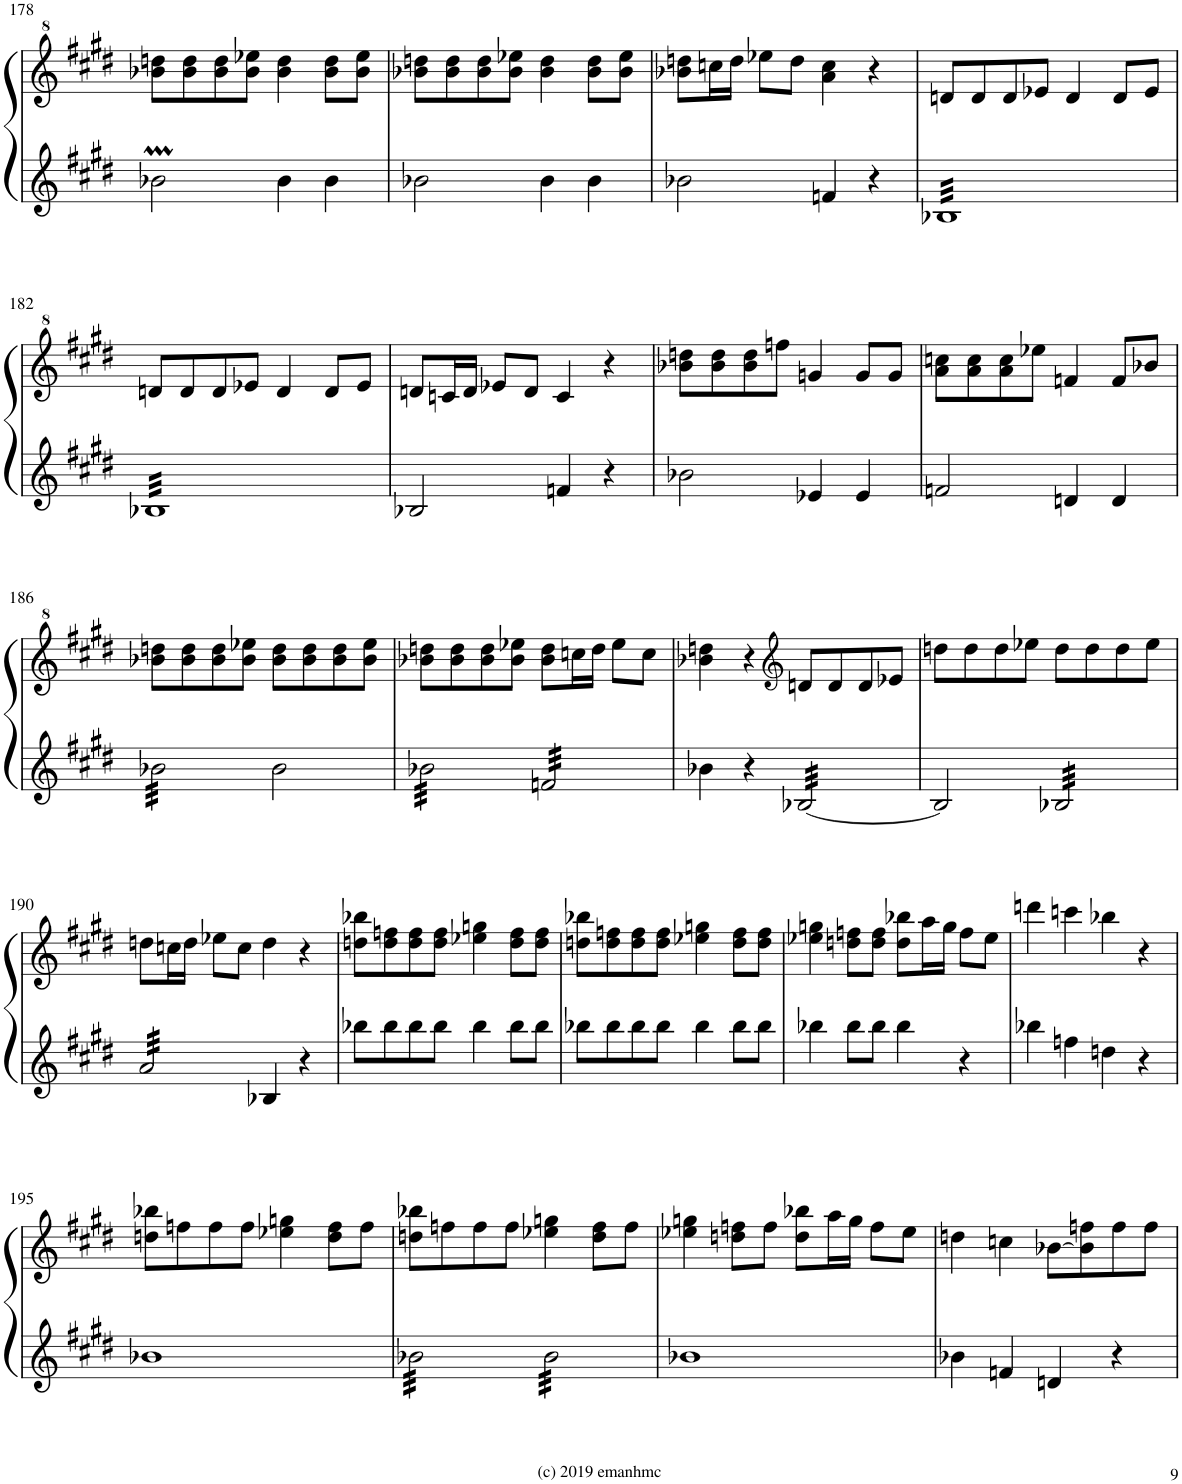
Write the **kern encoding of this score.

**kern	**kern
*part1	*part1
*staff2	*staff1
*I"Piano	*
*I'Pno.	*
!!LO:PB:g=z
*clefF4	*clefG2
*k[f#c#g#d#]	*k[f#c#g#d#]
*M4/4	*M4/4
*met(c)	*met(c)
=178	=178
2b-XM\	8bb-X\ 8dddn\L
.	8bb-\ 8ddd\
.	8bb-\ 8ddd\
.	8bb-\ 8eee-X\J
4b-\	4bb-\ 4ddd\
4b-\	8bb-\ 8ddd\L
.	8bb-\ 8eee-\J
=179	=179
2b-X\	8bb-X\ 8dddn\L
.	8bb-\ 8ddd\
.	8bb-\ 8ddd\
.	8bb-\ 8eee-X\J
4b-\	4bb-\ 4ddd\
4b-\	8bb-\ 8ddd\L
.	8bb-\ 8eee-\J
=180	=180
2b-X\	8bb-X\ 8dddn\L
.	16cccn\L
.	16ddd\JJ
.	8eee-X\L
.	8ddd\J
4fn/	4aa\ 4ccc\
4r	4r
=181	=181
*tremolo	*
32B-XLLL	8ddn/L
32B-X	.
32B-X	.
32B-X	.
32B-X	8dd/
32B-X	.
32B-X	.
32B-X	.
32B-X	8dd/
32B-X	.
32B-X	.
32B-X	.
32B-X	8ee-X/J
32B-X	.
32B-X	.
32B-X	.
32B-X	4dd/
32B-X	.
32B-X	.
32B-X	.
32B-X	.
32B-X	.
32B-X	.
32B-X	.
32B-X	8dd/L
32B-X	.
32B-X	.
32B-X	.
32B-X	8ee-/J
32B-X	.
32B-X	.
32B-XJJJ	.
!!LO:LB:g=z
=182	=182
32B-XLLL	8ddn/L
32B-X	.
32B-X	.
32B-X	.
32B-X	8dd/
32B-X	.
32B-X	.
32B-X	.
32B-X	8dd/
32B-X	.
32B-X	.
32B-X	.
32B-X	8ee-X/J
32B-X	.
32B-X	.
32B-X	.
32B-X	4dd/
32B-X	.
32B-X	.
32B-X	.
32B-X	.
32B-X	.
32B-X	.
32B-X	.
32B-X	8dd/L
32B-X	.
32B-X	.
32B-X	.
32B-X	8ee-/J
32B-X	.
32B-X	.
32B-XJJJ	.
*Xtremolo	*
=183	=183
2B-X/	8ddn/L
.	16ccn/L
.	16dd/JJ
.	8ee-X/L
.	8dd/J
4fn/	4cc/
4r	4r
=184	=184
2b-X\	8bb-X\ 8dddn\L
.	8bb-\ 8ddd\
.	8bb-\ 8ddd\
.	8fffn\J
4e-X/	4ggn/
4e-/	8gg/L
.	8gg/J
=185	=185
2fn/	8aa\ 8cccn\L
.	8aa\ 8ccc\
.	8aa\ 8ccc\
.	8eee-X\J
4dn/	4ffn/
4d/	8ff/L
.	8bb-X/J
!!LO:LB:g=z
=186	=186
*tremolo	*
32b-X\LLL	8bb-X\ 8dddn\L
32b-X\	.
32b-X\	.
32b-X\	.
32b-X\	8bb-\ 8ddd\
32b-X\	.
32b-X\	.
32b-X\	.
32b-X\	8bb-\ 8ddd\
32b-X\	.
32b-X\	.
32b-X\	.
32b-X\	8bb-\ 8eee-X\J
32b-X\	.
32b-X\	.
32b-X\JJJ	.
*Xtremolo	*
2b-\	8bb-\ 8ddd\L
.	8bb-\ 8ddd\
.	8bb-\ 8ddd\
.	8bb-\ 8eee-\J
=187	=187
*tremolo	*
32b-X\LLL	8bb-X\ 8dddn\L
32b-X\	.
32b-X\	.
32b-X\	.
32b-X\	8bb-\ 8ddd\
32b-X\	.
32b-X\	.
32b-X\	.
32b-X\	8bb-\ 8ddd\
32b-X\	.
32b-X\	.
32b-X\	.
32b-X\	8bb-\ 8eee-X\J
32b-X\	.
32b-X\	.
32b-X\JJJ	.
32fn/LLL	8bb-\ 8ddd\L
32fn/	.
32fn/	.
32fn/	.
32fn/	16cccn\L
32fn/	.
32fn/	16ddd\JJ
32fn/	.
32fn/	8eee-\L
32fn/	.
32fn/	.
32fn/	.
32fn/	8ccc\J
32fn/	.
32fn/	.
32fn/JJJ	.
*Xtremolo	*
=188	=188
4b-X\	4bb-X\ 4dddn\
4r	4r
*	*clefG2
*tremolo	*
[32B-X/LLL	8dn/L
32B-X/	.
32B-X/	.
32B-X/	.
32B-X/	8d/
32B-X/	.
32B-X/	.
32B-X/	.
32B-X/	8d/
32B-X/	.
32B-X/	.
32B-X/	.
32B-X/	8e-X/J
32B-X/	.
32B-X/	.
32B-X/JJJ	.
*Xtremolo	*
=189	=189
2B-/]	8ddn\L
.	8dd\
.	8dd\
.	8ee-X\J
*tremolo	*
32B-X/LLL	8dd\L
32B-X/	.
32B-X/	.
32B-X/	.
32B-X/	8dd\
32B-X/	.
32B-X/	.
32B-X/	.
32B-X/	8dd\
32B-X/	.
32B-X/	.
32B-X/	.
32B-X/	8ee-\J
32B-X/	.
32B-X/	.
32B-X/JJJ	.
!!LO:LB:g=z
=190	=190
32a/LLL	8ddn\L
32a/	.
32a/	.
32a/	.
32a/	16ccn\L
32a/	.
32a/	16dd\JJ
32a/	.
32a/	8ee-X\L
32a/	.
32a/	.
32a/	.
32a/	8cc\J
32a/	.
32a/	.
32a/JJJ	.
*Xtremolo	*
4B-X/	4dd\
4r	4r
=191	=191
8bb-X\L	8ddn\ 8bb-X\L
8bb-\	8dd\ 8ffn\
8bb-\	8dd\ 8ff\
8bb-\J	8dd\ 8ff\J
4bb-\	4ee-X\ 4ggn\
8bb-\L	8dd\ 8ff\L
8bb-\J	8dd\ 8ff\J
=192	=192
8bb-X\L	8ddn\ 8bb-X\L
8bb-\	8dd\ 8ffn\
8bb-\	8dd\ 8ff\
8bb-\J	8dd\ 8ff\J
4bb-\	4ee-X\ 4ggn\
8bb-\L	8dd\ 8ff\L
8bb-\J	8dd\ 8ff\J
=193	=193
4bb-X\	4ee-X\ 4ggn\
8bb-\L	8ddn\ 8ffn\L
8bb-\J	8dd\ 8ff\J
4bb-\	8dd\ 8bb-X\L
.	16aa\L
.	16gg\JJ
4r	8ff\L
.	8ee-\J
=194	=194
4bb-X\	4dddn\
4ffn\	4cccn\
4ddn\	4bb-X\
4r	4r
!!LO:LB:g=z
=195	=195
1b-X	8ddn\ 8bb-X\L
.	8ffn\
.	8ff\
.	8ff\J
.	4ee-X\ 4ggn\
.	8dd\ 8ff\L
.	8ff\J
=196	=196
*tremolo	*
32b-X\LLL	8ddn\ 8bb-X\L
32b-X\	.
32b-X\	.
32b-X\	.
32b-X\	8ffn\
32b-X\	.
32b-X\	.
32b-X\	.
32b-X\	8ff\
32b-X\	.
32b-X\	.
32b-X\	.
32b-X\	8ff\J
32b-X\	.
32b-X\	.
32b-X\JJJ	.
32b-\LLL	4ee-X\ 4ggn\
32b-\	.
32b-\	.
32b-\	.
32b-\	.
32b-\	.
32b-\	.
32b-\	.
32b-\	8dd\ 8ff\L
32b-\	.
32b-\	.
32b-\	.
32b-\	8ff\J
32b-\	.
32b-\	.
32b-\JJJ	.
*Xtremolo	*
=197	=197
1b-X	4ee-X\ 4ggn\
.	8ddn\ 8ffn\L
.	8ff\J
.	8dd\ 8bb-X\L
.	16aa\L
.	16gg\JJ
.	8ff\L
.	8ee-\J
=198	=198
4b-X\	4ddn\
4fn/	4ccn\
4dn/	[8b-X\L
.	8b-\] 8ffn\
4r	8ff\
.	8ff\J
=	=
*-	*-
